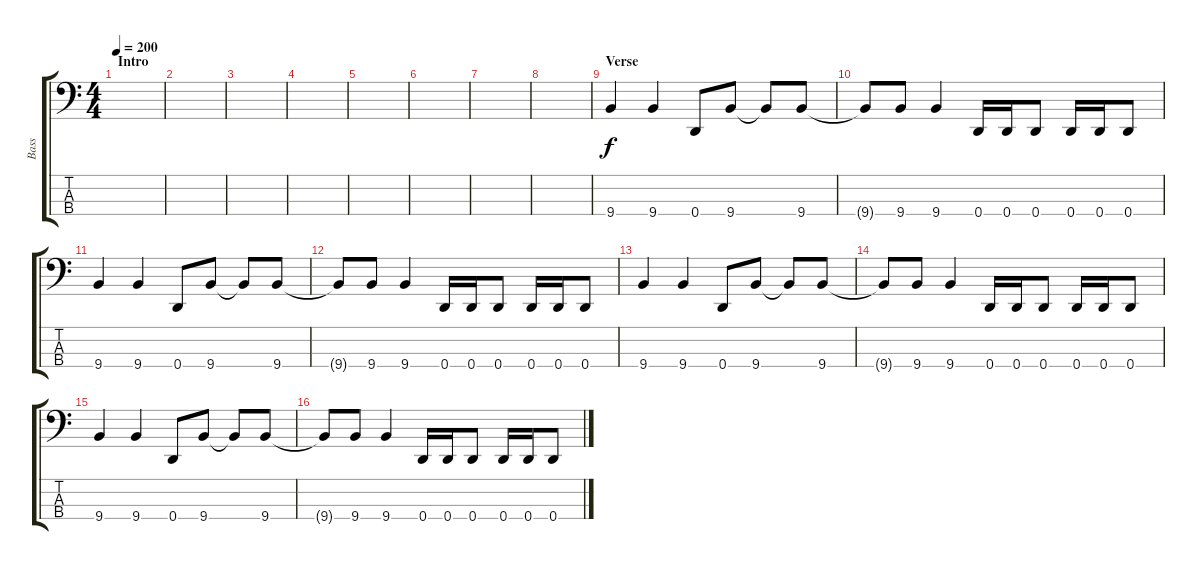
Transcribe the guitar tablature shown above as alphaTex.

\track ("Bass" "Bass") {instrument electricbasspick}
\staff {score tabs}
\tuning (F2 C2 G1 D1) {hide}
\ts (4 4)
\section ("" "Intro")
\tempo 200
\clef f4
\ks c
|
|
|
|
|
|
|
|
\section ("" "Verse")
9.4.4 9.4.4 0.4.8 9.4.8 9.4{t}.8 9.4.8 |
9.4{t}.8 9.4.8 9.4.4 0.4.16 0.4.16 0.4.8 0.4.16 0.4.16 0.4.8 |
9.4.4 9.4.4 0.4.8 9.4.8 9.4{t}.8 9.4.8 |
9.4{t}.8 9.4.8 9.4.4 0.4.16 0.4.16 0.4.8 0.4.16 0.4.16 0.4.8 |
9.4.4 9.4.4 0.4.8 9.4.8 9.4{t}.8 9.4.8 |
9.4{t}.8 9.4.8 9.4.4 0.4.16 0.4.16 0.4.8 0.4.16 0.4.16 0.4.8 |
9.4.4 9.4.4 0.4.8 9.4.8 9.4{t}.8 9.4.8 |
9.4{t}.8 9.4.8 9.4.4 0.4.16 0.4.16 0.4.8 0.4.16 0.4.16 0.4.8
